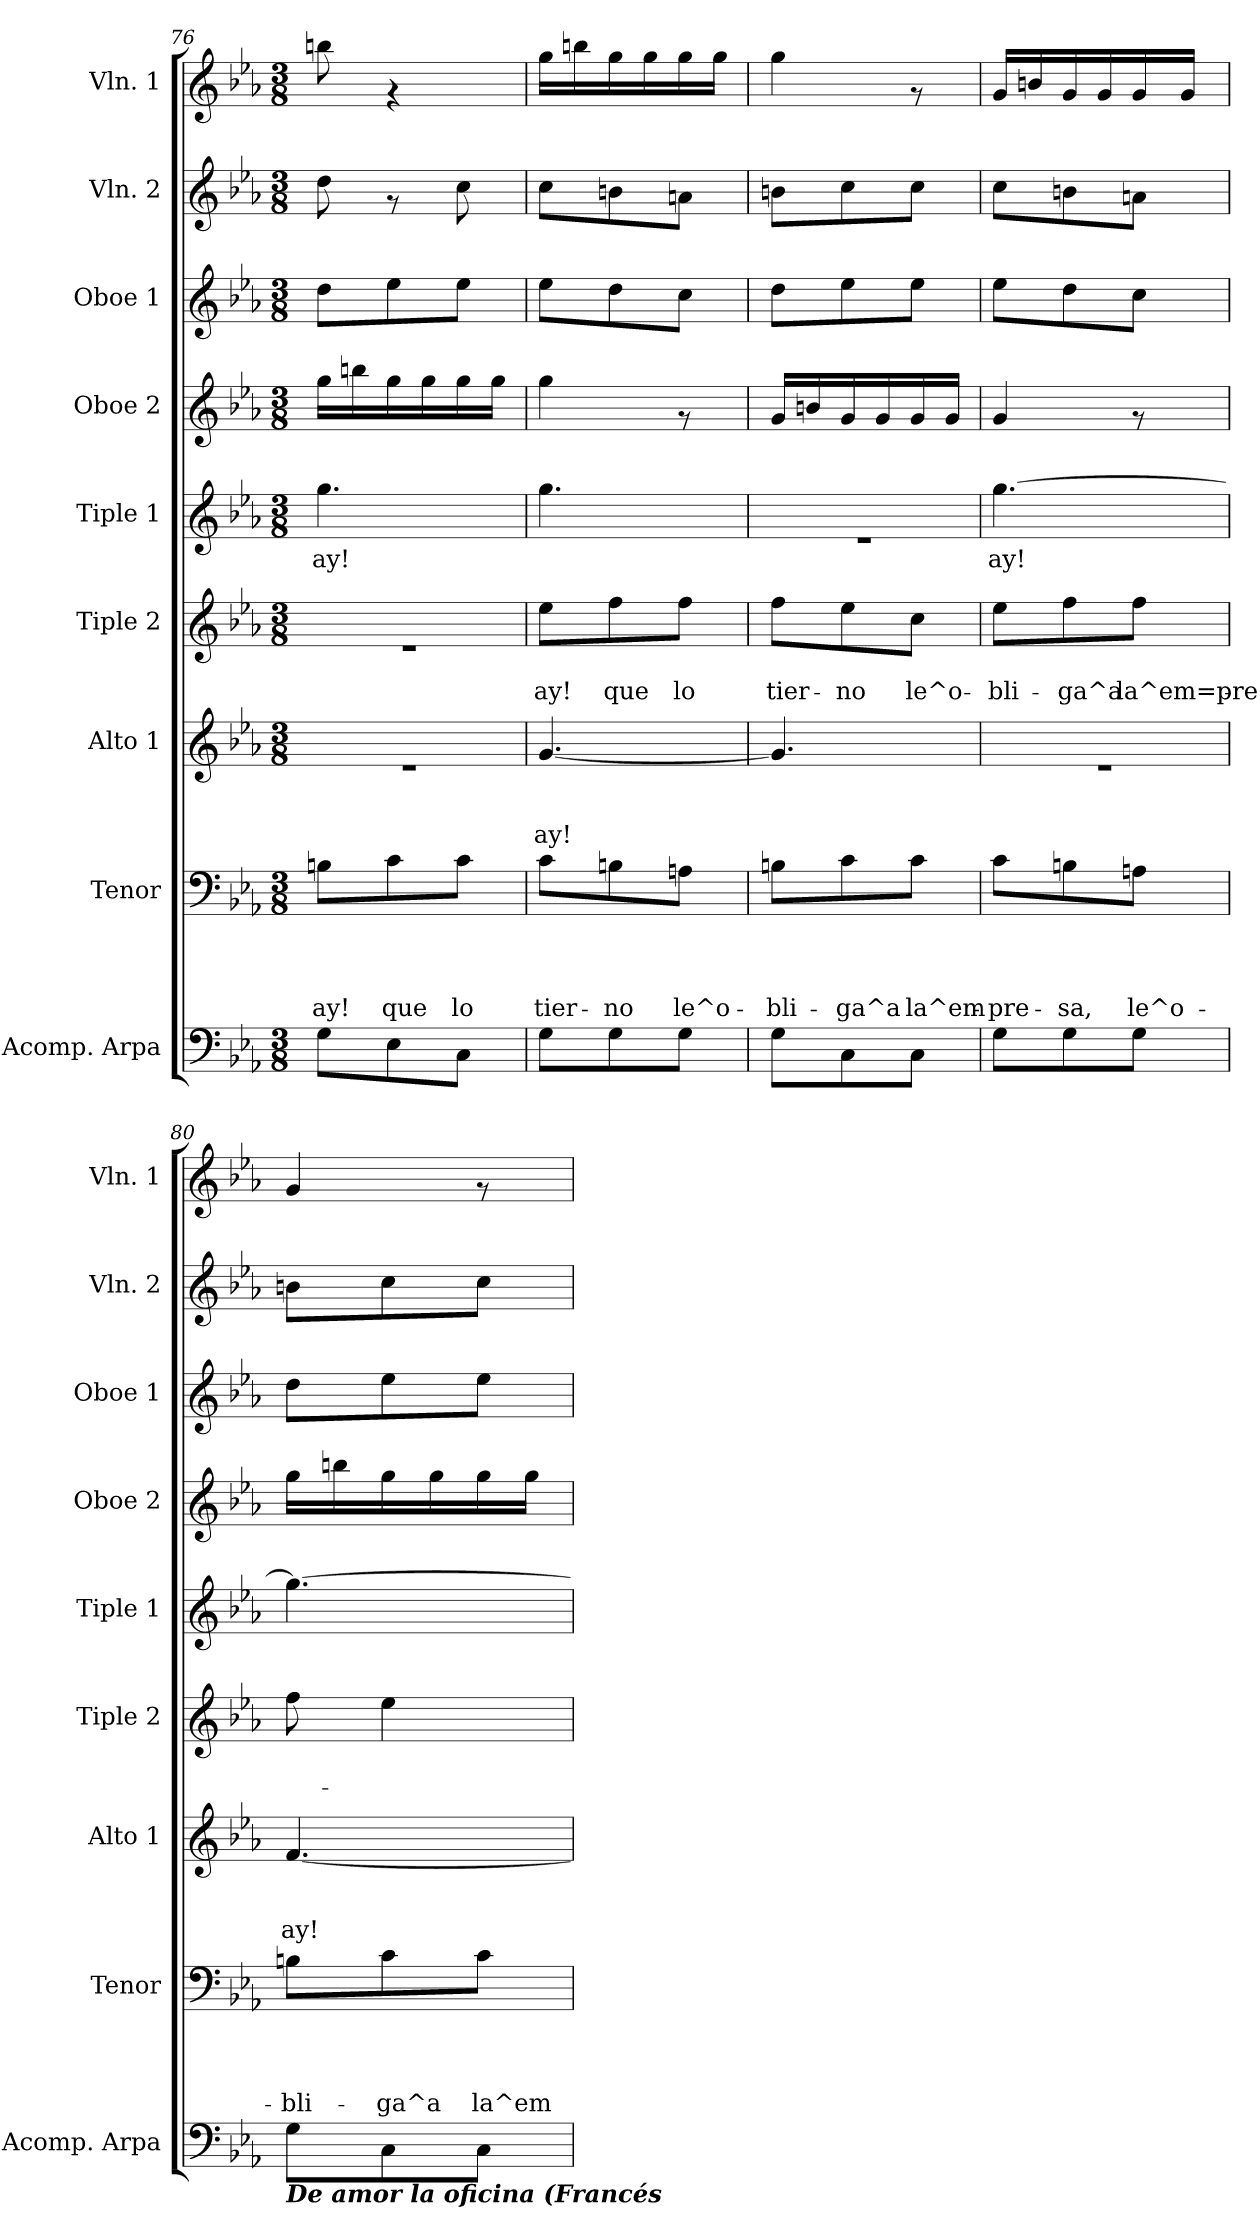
**kern	**kern	**text	**text	**text	**text	**kern	**text	**text	**text	**kern	**text	**text	**kern	**text	**kern	**kern	**kern	**kern
*part9	*part8	*part8	*part8	*part8	*part8	*part7	*part7	*part7	*part7	*part6	*part6	*part6	*part5	*part5	*part4	*part3	*part2	*part1
*staff9	*staff8	*staff8	*staff8	*staff8	*staff8	*staff7	*staff7	*staff7	*staff7	*staff6	*staff6	*staff6	*staff5	*staff5	*staff4	*staff3	*staff2	*staff1
*I"Acomp. Arpa	*I"Tenor	*	*	*	*	*I"Alto 1	*	*	*	*I"Tiple 2	*	*	*I"Tiple 1	*	*I"Oboe 2	*I"Oboe 1	*I"Vln. 2	*I"Vln. 1
*I'Acomp. Arpa	*I'Tenor	*	*	*	*	*I'Alto 1	*	*	*	*I'Tiple 2	*	*	*I'Tiple 1	*	*I'Oboe 2	*I'Oboe 1	*I'Vln. 2	*I'Vln. 1
*clefF4	*clefF4	*	*	*	*	*clefG2	*	*	*	*clefG2	*	*	*clefG2	*	*clefG2	*clefG2	*clefG2	*clefG2
*k[b-e-a-]	*k[b-e-a-]	*	*	*	*	*k[b-e-a-]	*	*	*	*k[b-e-a-]	*	*	*k[b-e-a-]	*	*k[b-e-a-]	*k[b-e-a-]	*k[b-e-a-]	*k[b-e-a-]
*E-:	*E-:	*	*	*	*	*E-:	*	*	*	*E-:	*	*	*E-:	*	*E-:	*E-:	*E-:	*E-:
*M3/8	*M3/8	*	*	*	*	*M3/8	*	*	*	*M3/8	*	*	*M3/8	*	*M3/8	*M3/8	*M3/8	*M3/8
=76	=76	=76	=76	=76	=76	=76	=76	=76	=76	=76	=76	=76	=76	=76	=76	=76	=76	=76
!	!	!	!	!	!LO:LY:b	!	!	!	!	!	!	!	!	!LO:LY:b	!	!	!	!
8G\L	8Bn\L	.	.	.	ay!	4.re	.	.	.	4.re	.	.	4.gg\	ay!	16gg\LL	8dd\L	8dd\	8bbn\
.	.	.	.	.	.	.	.	.	.	.	.	.	.	.	16bbn\	.	.	.
!	!	!	!	!	!LO:LY:b	!	!	!	!	!	!	!	!	!	!	!	!	!
8E-\	8c\	.	.	.	que	.	.	.	.	.	.	.	.	.	16gg\	8ee-\	8rf	4rf
.	.	.	.	.	.	.	.	.	.	.	.	.	.	.	16gg\	.	.	.
!	!	!	!	!	!LO:LY:b	!	!	!	!	!	!	!	!	!	!	!	!	!
8C\J	8c\J	.	.	.	lo	.	.	.	.	.	.	.	.	.	16gg\	8ee-\J	8cc\	.
.	.	.	.	.	.	.	.	.	.	.	.	.	.	.	16gg\JJ	.	.	.
!!LO:LB:g=z
=77	=77	=77	=77	=77	=77	=77	=77	=77	=77	=77	=77	=77	=77	=77	=77	=77	=77	=77
!	!	!	!	!	!LO:LY:b	!	!	!	!LO:LY:b	!	!	!LO:LY:b	!	!	!	!	!	!
8G\L	8c\L	.	.	.	tier-	[>4.g/	.	.	ay!	8ee-\L	.	ay!	4.gg\	.	4gg\	8ee-\L	8cc\L	16gg\LL
.	.	.	.	.	.	.	.	.	.	.	.	.	.	.	.	.	.	16bbn\
!	!	!	!	!	!LO:LY:b	!	!	!	!	!	!	!LO:LY:b	!	!	!	!	!	!
8G\	8Bn\	.	.	.	-no	.	.	.	.	8ff\	.	que	.	.	.	8dd\	8bn\	16gg\
.	.	.	.	.	.	.	.	.	.	.	.	.	.	.	.	.	.	16gg\
!	!	!	!	!	!LO:LY:b	!	!	!	!	!	!	!LO:LY:b	!	!	!	!	!	!
8G\J	8An\J	.	.	.	le^o-	.	.	.	.	8ff\J	.	lo	.	.	8rf	8cc\J	8an\J	16gg\
.	.	.	.	.	.	.	.	.	.	.	.	.	.	.	.	.	.	16gg\JJ
=78	=78	=78	=78	=78	=78	=78	=78	=78	=78	=78	=78	=78	=78	=78	=78	=78	=78	=78
!	!	!	!	!	!LO:LY:b	!	!	!	!	!	!	!LO:LY:b	!	!	!	!	!	!
8G\L	8Bn\L	.	.	.	-bli-	4.g/]	.	.	.	8ff\L	.	tier-	4.re	.	16g/LL	8dd\L	8bn\L	4gg\
.	.	.	.	.	.	.	.	.	.	.	.	.	.	.	16bn/	.	.	.
!	!	!	!	!	!LO:LY:b	!	!	!	!	!	!	!LO:LY:b	!	!	!	!	!	!
8C\	8c\	.	.	.	-ga^a	.	.	.	.	8ee-\	.	-no	.	.	16g/	8ee-\	8cc\	.
.	.	.	.	.	.	.	.	.	.	.	.	.	.	.	16g/	.	.	.
!	!	!	!	!	!LO:LY:b	!	!	!	!	!	!	!LO:LY:b	!	!	!	!	!	!
8C\J	8c\J	.	.	.	la^em-	.	.	.	.	8cc\J	.	le^o-	.	.	16g/	8ee-\J	8cc\J	8rf
.	.	.	.	.	.	.	.	.	.	.	.	.	.	.	16g/JJ	.	.	.
=79	=79	=79	=79	=79	=79	=79	=79	=79	=79	=79	=79	=79	=79	=79	=79	=79	=79	=79
!	!	!	!	!	!LO:LY:b	!	!	!	!	!	!	!LO:LY:b	!	!LO:LY:b	!	!	!	!
8G\L	8c\L	.	.	.	-pre-	4.re	.	.	.	8ee-\L	.	-bli-	[>4.gg\	ay!	4g/	8ee-\L	8cc\L	16g/LL
.	.	.	.	.	.	.	.	.	.	.	.	.	.	.	.	.	.	16bn/
!	!	!	!	!	!LO:LY:b	!	!	!	!	!	!	!LO:LY:b	!	!	!	!	!	!
8G\	8Bn\	.	.	.	-sa,	.	.	.	.	8ff\	.	-ga^a	.	.	.	8dd\	8bn\	16g/
.	.	.	.	.	.	.	.	.	.	.	.	.	.	.	.	.	.	16g/
!	!	!	!	!	!LO:LY:b	!	!	!	!	!	!	!LO:LY:b	!	!	!	!	!	!
8G\J	8An\J	.	.	.	le^o-	.	.	.	.	8ff\J	.	la^em=pre-	.	.	8rf	8cc\J	8an\J	16g/
.	.	.	.	.	.	.	.	.	.	.	.	.	.	.	.	.	.	16g/JJ
=80	=80	=80	=80	=80	=80	=80	=80	=80	=80	=80	=80	=80	=80	=80	=80	=80	=80	=80
!LO:TX:b:Bi:t=De amor la oficina (Francés	!	!	!	!	!	!	!	!	!	!	!	!	!	!	!	!	!	!
!	!	!	!	!	!LO:LY:b	!	!	!	!LO:LY:b	!	!	!	!	!	!	!	!	!
8G\L	8Bn\L	.	.	.	-bli-	[>4.f/	.	.	ay!	8ff\	.	.	4.gg\_	.	16gg\LL	8dd\L	8bn\L	4g/
.	.	.	.	.	.	.	.	.	.	.	.	.	.	.	16bbn\	.	.	.
!	!	!	!	!	!LO:LY:b	!	!	!	!	!	!	!	!	!	!	!	!	!
8C\	8c\	.	.	.	-ga^a	.	.	.	.	4ee-\	.	.	.	.	16gg\	8ee-\	8cc\	.
.	.	.	.	.	.	.	.	.	.	.	.	.	.	.	16gg\	.	.	.
!	!	!	!	!	!LO:LY:b	!	!	!	!	!	!	!	!	!	!	!	!	!
8C\J	8c\J	.	.	.	la^em-	.	.	.	.	.	.	.	.	.	16gg\	8ee-\J	8cc\J	8rf
.	.	.	.	.	.	.	.	.	.	.	.	.	.	.	16gg\JJ	.	.	.
=	=	=	=	=	=	=	=	=	=	=	=	=	=	=	=	=	=	=
*-	*-	*-	*-	*-	*-	*-	*-	*-	*-	*-	*-	*-	*-	*-	*-	*-	*-	*-
